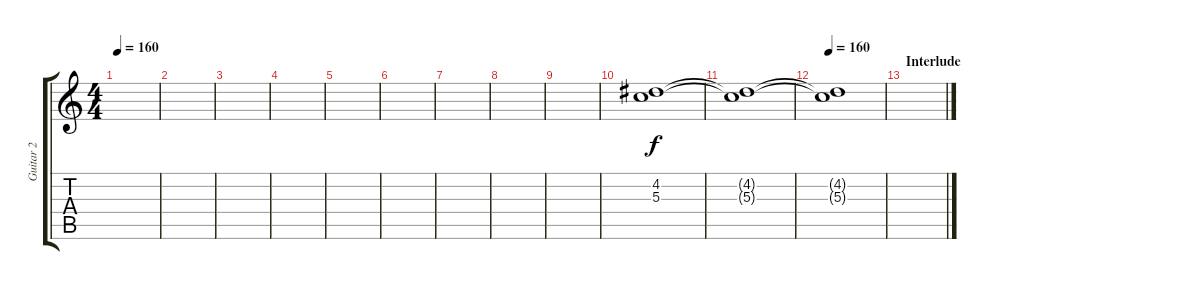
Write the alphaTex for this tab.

\track ("Guitar 2" "Guitar 2") {instrument distortionguitar}
\staff {score tabs}
\tuning (E4 B3 G3 D3 A2 E2) {hide}
\ts (4 4)
\tempo 160
\clef g2
\ks c
|
|
|
|
|
|
|
|
|
(4.2 5.3).1{volume 0} |
(4.2{t} 5.3{t}).1 |
\tempo 160
(4.2{t} 5.3{t}).1 |
\section ("" "Interlude")
